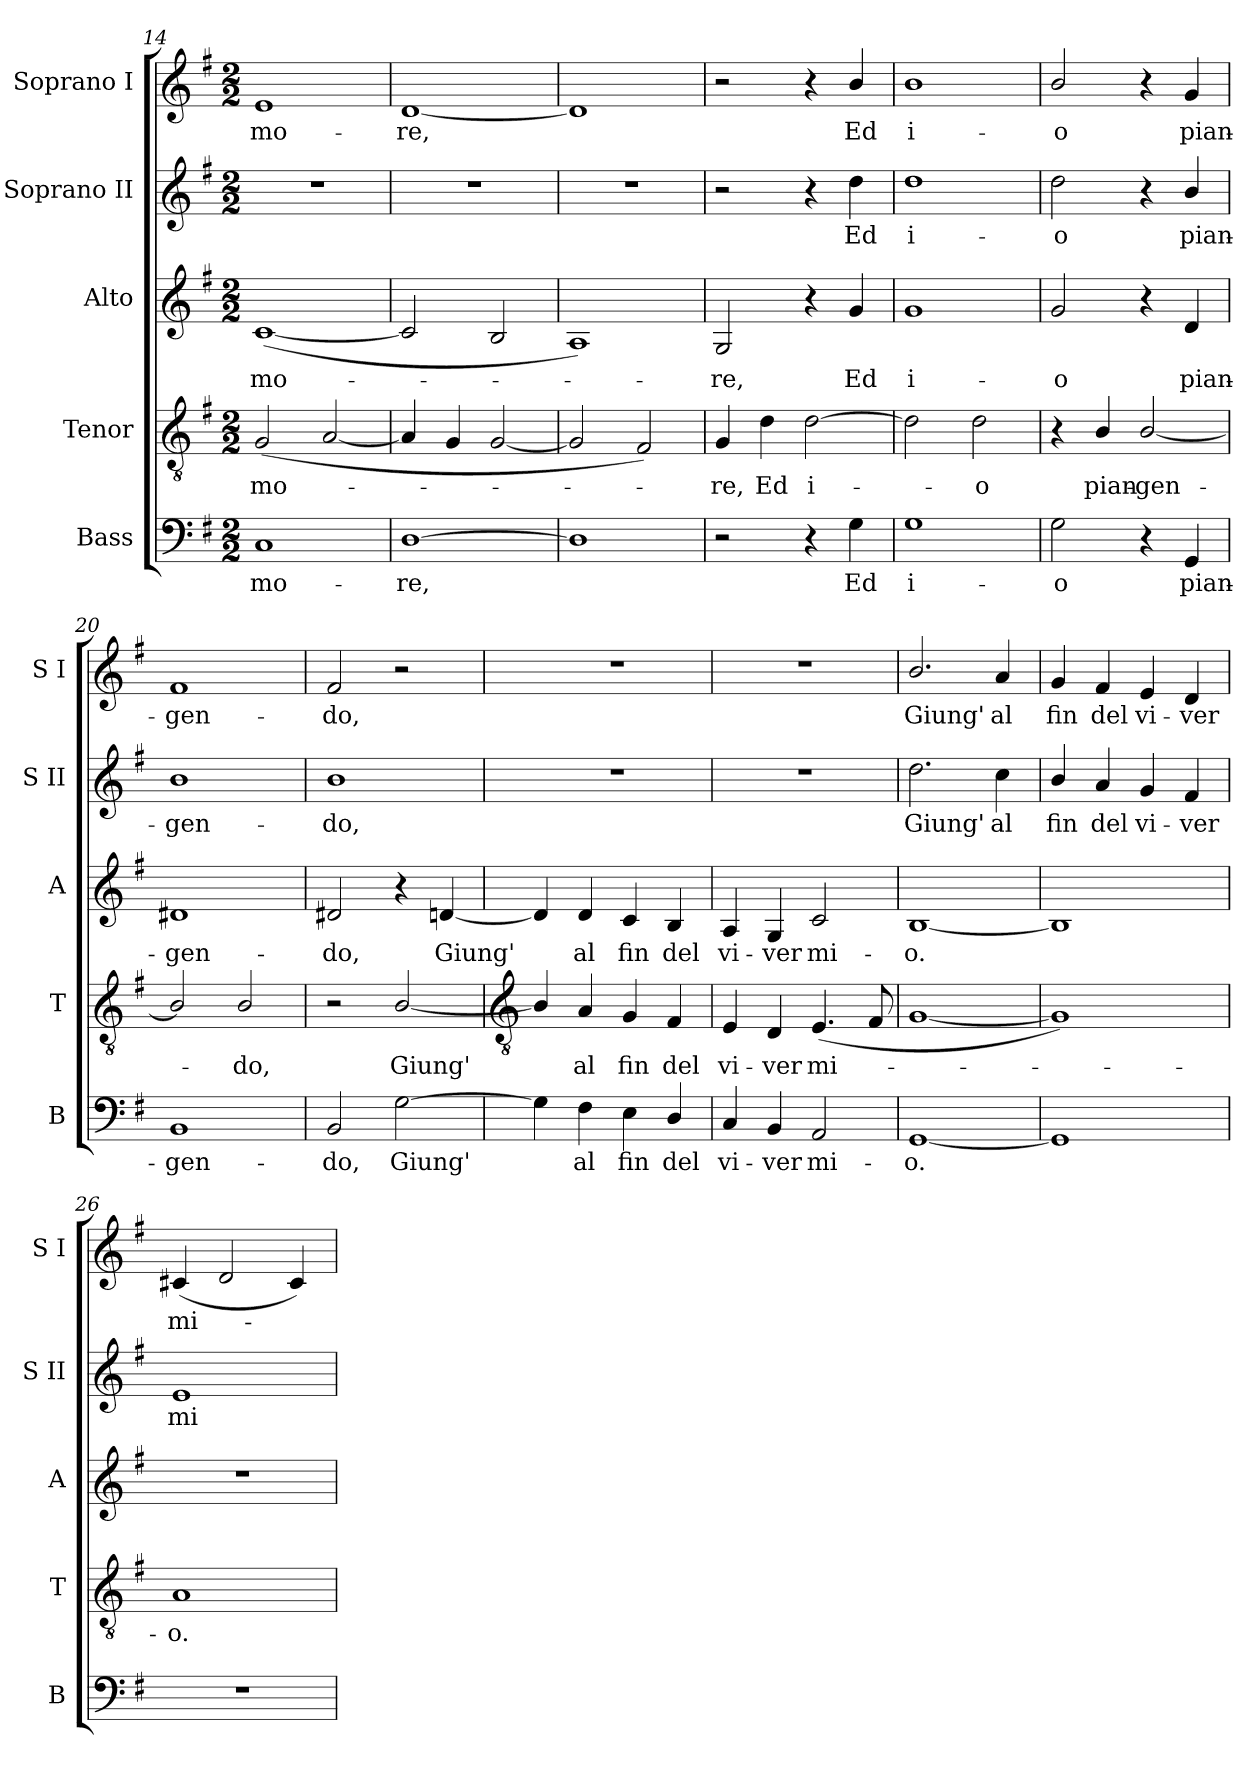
**kern	**text	**kern	**text	**kern	**text	**kern	**text	**kern	**text
*part5	*part5	*part4	*part4	*part3	*part3	*part2	*part2	*part1	*part1
*staff5	*staff5	*staff4	*staff4	*staff3	*staff3	*staff2	*staff2	*staff1	*staff1
*I"Bass	*	*I"Tenor	*	*I"Alto	*	*I"Soprano II	*	*I"Soprano I	*
*I'B	*	*I'T	*	*I'A	*	*I'S II	*	*I'S I	*
!!LO:LB:g=z
*clefF4	*	*clefGv2	*	*clefG2	*	*clefG2	*	*clefG2	*
*k[f#]	*	*k[f#]	*	*k[f#]	*	*k[f#]	*	*k[f#]	*
*G:	*	*G:	*	*G:	*	*G:	*	*G:	*
*M2/2	*	*M2/2	*	*M2/2	*	*M2/2	*	*M2/2	*
=14	=14	=14	=14	=14	=14	=14	=14	=14	=14
!	!LO:LY:b	!	!LO:LY:b	!	!LO:LY:b	!	!	!	!LO:LY:b
1C	mo-	(<2G	mo-	(<[1c	mo-	1r	.	1e	mo-
.	.	[2A	.	.	.	.	.	.	.
=15	=15	=15	=15	=15	=15	=15	=15	=15	=15
!	!LO:LY:b	!	!	!	!	!	!	!	!LO:LY:b
[1D	-re,	4A]	.	2c]	.	1r	.	[1d	-re,
.	.	4G	.	.	.	.	.	.	.
.	.	[2G	.	2B	.	.	.	.	.
=16	=16	=16	=16	=16	=16	=16	=16	=16	=16
1D]	.	2G]	.	1A)	.	1r	.	1d]	.
.	.	2F#)	.	.	.	.	.	.	.
=17	=17	=17	=17	=17	=17	=17	=17	=17	=17
!	!	!	!LO:LY:b	!	!LO:LY:b	!	!	!	!
2r	.	4G	re,	2G	re,	2r	.	2r	.
!	!	!	!LO:LY:b	!	!	!	!	!	!
.	.	4d	Ed	.	.	.	.	.	.
!	!	!	!LO:LY:b	!	!	!	!	!	!
4r	.	[2d	i-	4r	.	4r	.	4r	.
!	!LO:LY:b	!	!	!	!LO:LY:b	!	!LO:LY:b	!	!LO:LY:b
4G	Ed	.	.	4g	Ed	4dd	Ed	4b/	Ed
=18	=18	=18	=18	=18	=18	=18	=18	=18	=18
!	!LO:LY:b	!	!	!	!LO:LY:b	!	!LO:LY:b	!	!LO:LY:b
1G	i-	2d]	.	1g	i-	1dd	i-	1b	i-
!	!	!	!LO:LY:b	!	!	!	!	!	!
.	.	2d	o	.	.	.	.	.	.
=19	=19	=19	=19	=19	=19	=19	=19	=19	=19
!	!LO:LY:b	!	!	!	!LO:LY:b	!	!LO:LY:b	!	!LO:LY:b
2G	-o	4r	.	2g	-o	2dd	-o	2b/	-o
!	!	!	!LO:LY:b	!	!	!	!	!	!
.	.	4B/	pian-	.	.	.	.	.	.
!	!	!	!LO:LY:b	!	!	!	!	!	!
4r	.	[2B/	-gen-	4r	.	4r	.	4r	.
!	!LO:LY:b	!	!	!	!LO:LY:b	!	!LO:LY:b	!	!LO:LY:b
4GG	pian-	.	.	4d	pian-	4b/	pian-	4g	pian-
=20	=20	=20	=20	=20	=20	=20	=20	=20	=20
!	!LO:LY:b	!	!	!	!LO:LY:b	!	!LO:LY:b	!	!LO:LY:b
1BB	-gen-	2B/]	.	1d#X	-gen-	1b/	-gen-	1f#	-gen-
!	!	!	!LO:LY:b	!	!	!	!	!	!
.	.	2B/	do,	.	.	.	.	.	.
=21	=21	=21	=21	=21	=21	=21	=21	=21	=21
!	!LO:LY:b	!	!	!	!LO:LY:b	!	!LO:LY:b	!	!LO:LY:b
2BB	-do,	2r	.	2d#X	-do,	1b	-do,	2f#	-do,
!	!LO:LY:b	!	!LO:LY:b	!	!	!	!	!	!
[2G	Giung'	[2B/	Giung'	4r	.	.	.	2r	.
!	!	!	!	!	!LO:LY:b	!	!	!	!
.	.	.	.	[4dn	Giung'	.	.	.	.
!!LO:LB:g=z
=22	=22	=22	=22	=22	=22	=22	=22	=22	=22
*	*	*clefGv2	*	*	*	*	*	*	*
4G]	.	4B/]	.	4d]	.	1r	.	1r	.
!	!LO:LY:b	!	!LO:LY:b	!	!LO:LY:b	!	!	!	!
4F#	al	4A	al	4d	al	.	.	.	.
!	!LO:LY:b	!	!LO:LY:b	!	!LO:LY:b	!	!	!	!
4E	fin	4G	fin	4c	fin	.	.	.	.
!	!LO:LY:b	!	!LO:LY:b	!	!LO:LY:b	!	!	!	!
4D/	del	4F#	del	4B	del	.	.	.	.
=23	=23	=23	=23	=23	=23	=23	=23	=23	=23
!	!LO:LY:b	!	!LO:LY:b	!	!LO:LY:b	!	!	!	!
4C	vi-	4E	vi-	4A	vi-	1r	.	1r	.
!	!LO:LY:b	!	!LO:LY:b	!	!LO:LY:b	!	!	!	!
4BB	-ver	4D	-ver	4G	-ver	.	.	.	.
!	!LO:LY:b	!	!LO:LY:b	!	!LO:LY:b	!	!	!	!
2AA	mi-	(<4.E	mi-	2c	mi-	.	.	.	.
.	.	8F#	.	.	.	.	.	.	.
=24	=24	=24	=24	=24	=24	=24	=24	=24	=24
!	!LO:LY:b	!	!	!	!LO:LY:b	!	!LO:LY:b	!	!LO:LY:b
[1GG	-o.	[1G	.	[1B	-o.	2.dd	Giung'	2.b/	Giung'
!	!	!	!	!	!	!	!LO:LY:b	!	!LO:LY:b
.	.	.	.	.	.	4cc	al	4a	al
=25	=25	=25	=25	=25	=25	=25	=25	=25	=25
!	!	!	!	!	!	!	!LO:LY:b	!	!LO:LY:b
1GG]	.	1G])	.	1B]	.	4b/	fin	4g	fin
!	!	!	!	!	!	!	!LO:LY:b	!	!LO:LY:b
.	.	.	.	.	.	4a	del	4f#	del
!	!	!	!	!	!	!	!LO:LY:b	!	!LO:LY:b
.	.	.	.	.	.	4g	vi-	4e	vi-
!	!	!	!	!	!	!	!LO:LY:b	!	!LO:LY:b
.	.	.	.	.	.	4f#	-ver	4d	-ver
=26	=26	=26	=26	=26	=26	=26	=26	=26	=26
!	!	!	!LO:LY:b	!	!	!	!LO:LY:b	!	!LO:LY:b
1r	.	1A	o.	1r	.	1e	mi-	(<4c#X	mi-
.	.	.	.	.	.	.	.	2d	.
.	.	.	.	.	.	.	.	4c#)	.
=	=	=	=	=	=	=	=	=	=
*-	*-	*-	*-	*-	*-	*-	*-	*-	*-
